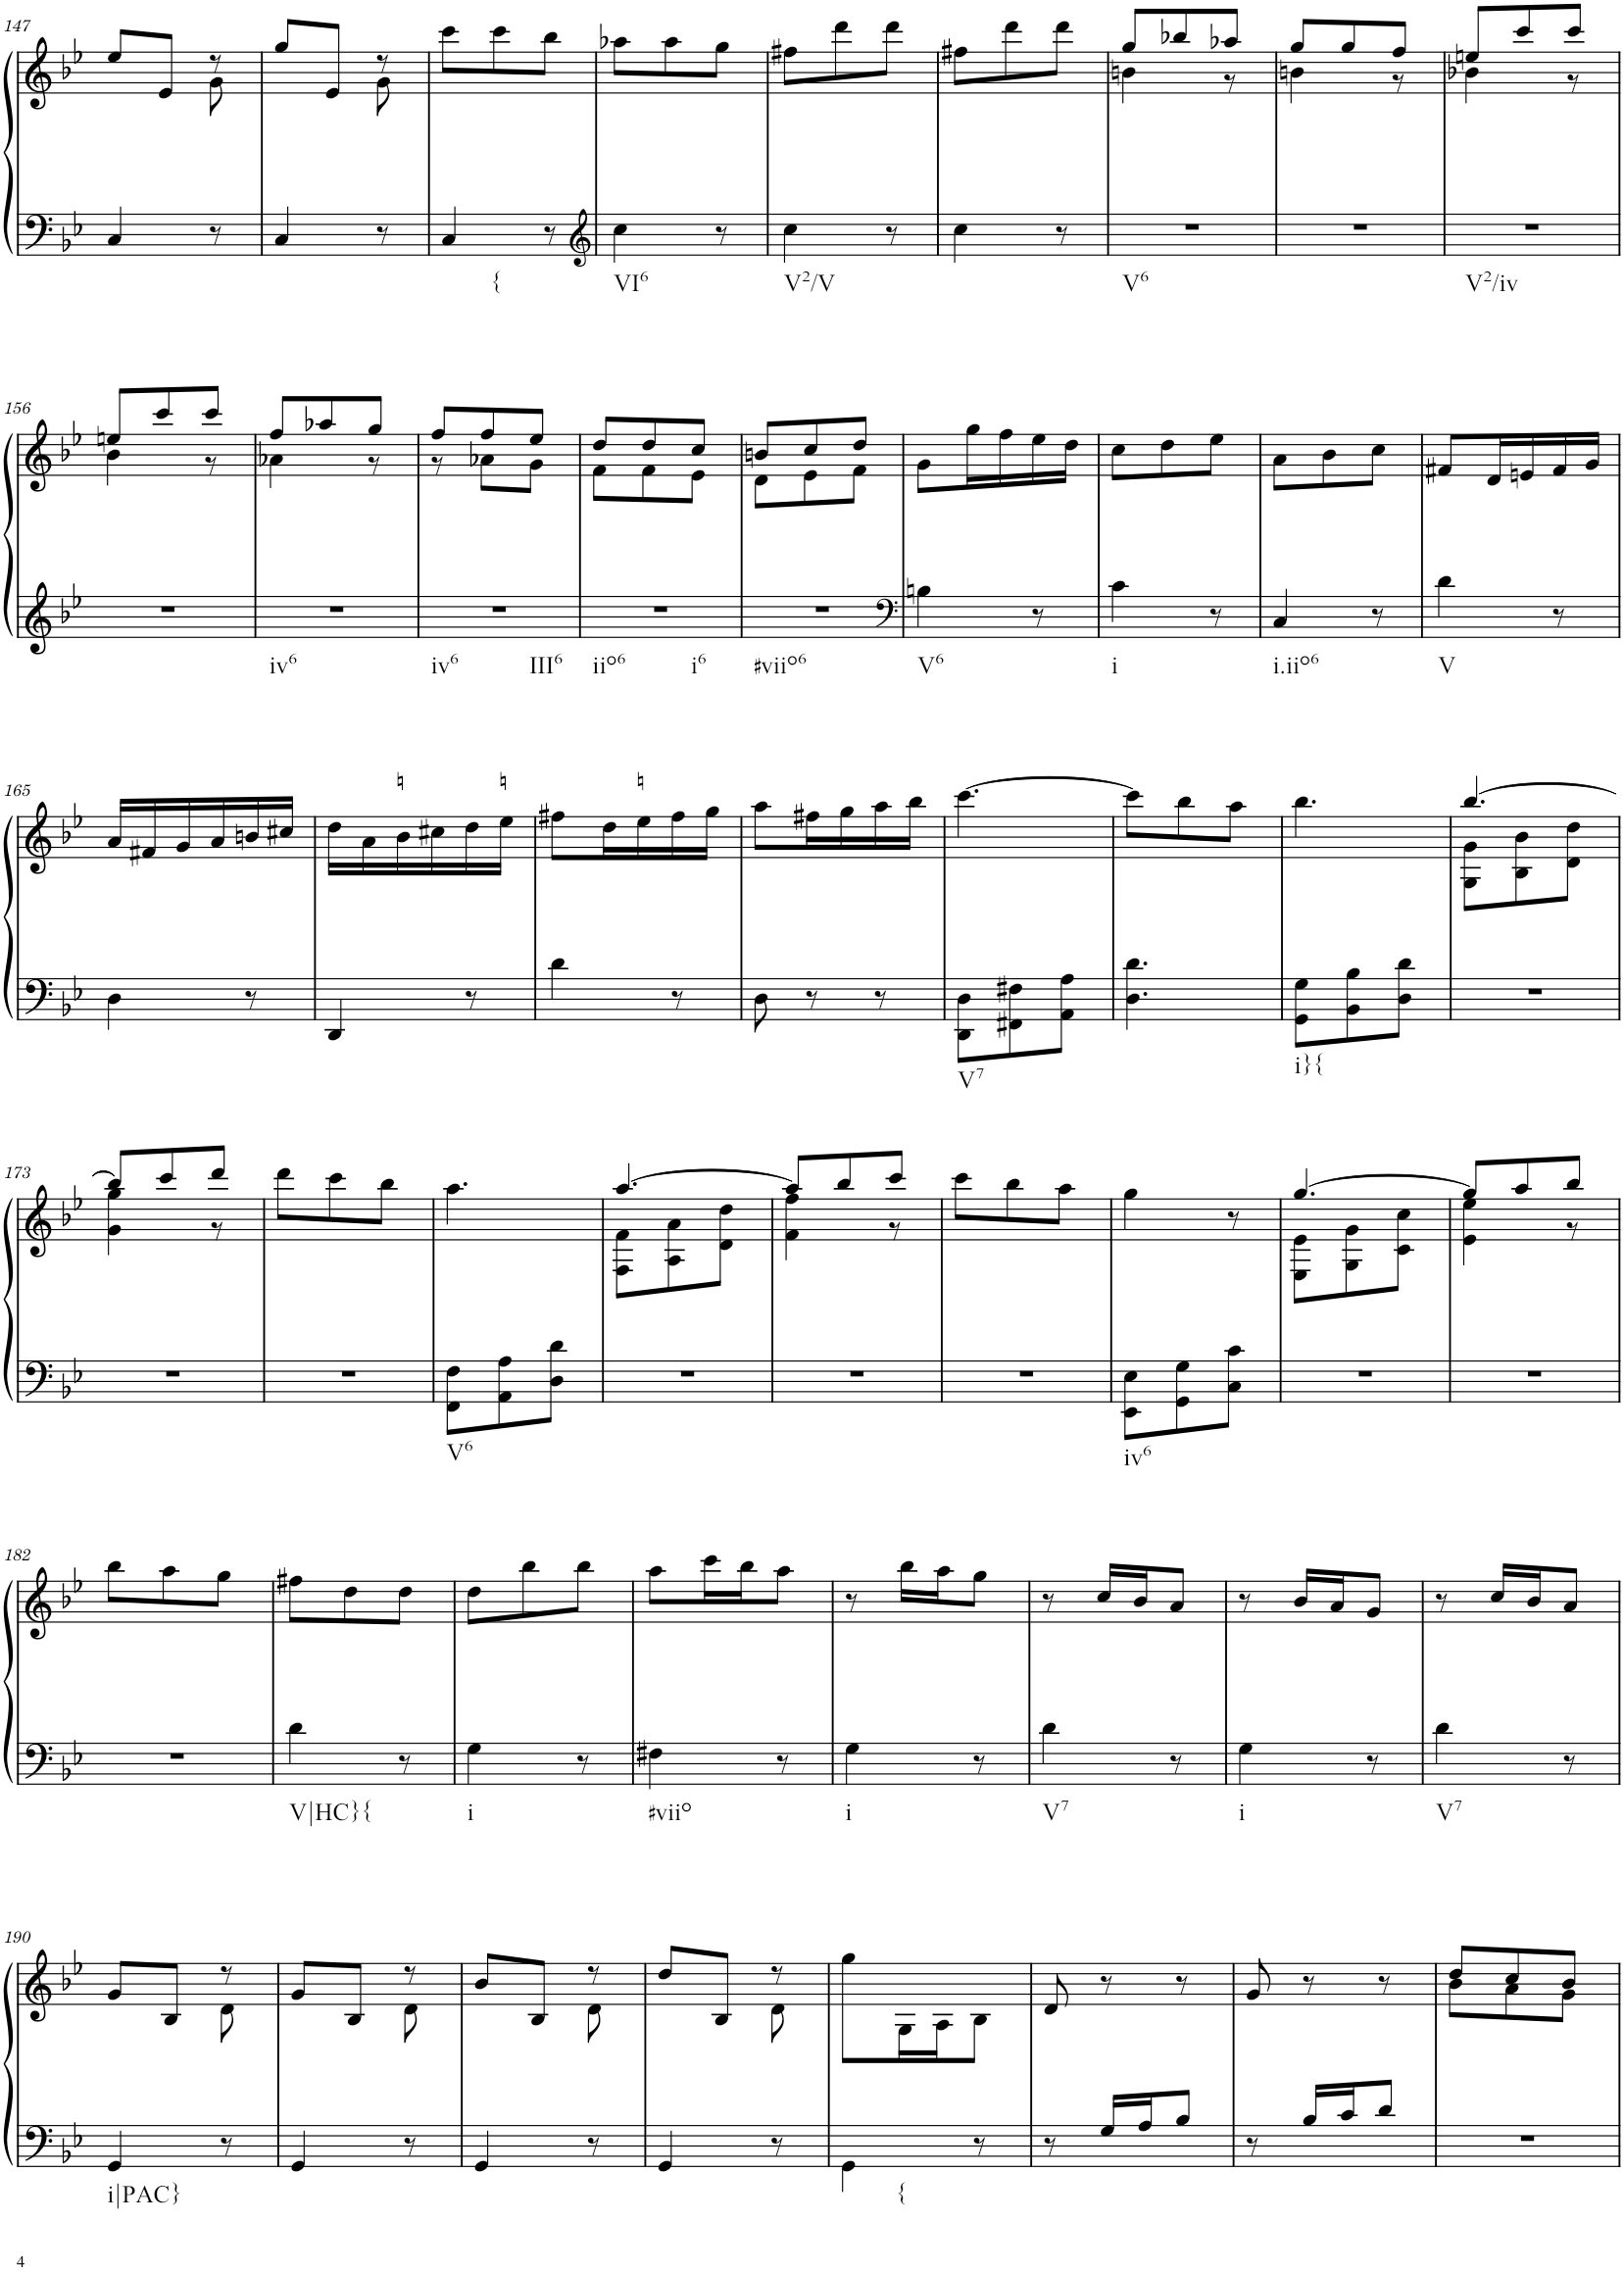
**kern	**kern
*part1	*part1
*staff2	*staff1
*I"Piano	*
*I'Pno.	*
!!LO:PB:g=z
*clefF4	*clefG2
*k[b-e-]	*k[b-e-]
*M3/8	*M3/8
=147	=147
*	*^
4C/	8ee-/L	4ryy
.	8e-/J	.
8r	8r	8g\
=148	=148	=148
4C/	8gg/L	4ryy
.	8e-/J	.
8r	8r	8g\
=149	=149	=149
!LO:TX:b:t={	!	!
*	*v	*v
4C/	8ccc\L
.	8ccc\
8r	8bb-\J
=150	=150
*clefG2	*
!LO:TX:b:t=VI6	!
4cc\	8aa-X\L
.	8aa-\
8r	8gg\J
=151	=151
!LO:TX:b:t=V2/V	!
4cc\	8ff#X\L
.	8ddd\
8r	8ddd\J
=152	=152
4cc\	8ff#X\L
.	8ddd\
8r	8ddd\J
=153	=153
*	*^
!LO:TX:b:t=V6	!	!
4.r	8gg/L	4bn\
.	8bb-X/	.
.	8aa-X/J	8r
=154	=154	=154
4.r	8gg/L	4bn\
.	8gg/	.
.	8ff/J	8r
=155	=155	=155
!LO:TX:b:t=V2/iv	!	!
4.r	8een/L	4b-X\
.	8ccc/	.
.	8ccc/J	8r
!!LO:LB:g=z	!!
=156	=156	=156
4.r	8een/L	4b-\
.	8ccc/	.
.	8ccc/J	8r
=157	=157	=157
!LO:TX:b:t=iv6	!	!
4.r	8ff/L	4a-X\
.	8aa-X/	.
.	8gg/J	8r
=158	=158	=158
!LO:TX:b:t=iv6	!	!
!LO:TX:b:t=III6	!	!
4.r	8ff/L	8r
.	8ff/	8a-X\L
.	8ee-/J	8g\J
=159	=159	=159
!LO:TX:b:t=iio6	!	!
!LO:TX:b:t=i6	!	!
4.r	8dd/L	8f\L
.	8dd/	8f\
.	8cc/J	8e-\J
=160	=160	=160
!LO:TX:b:t=#viio6	!	!
4.r	8bn/L	8d\L
.	8cc/	8e-\
.	8dd/J	8f\J
*	*v	*v
=161	=161
*clefF4	*
*	*^
!LO:TX:b:t=V6	!	!
*	*v	*v
4Bn\	8g\L
.	16gg\L
.	16ff\
8r	16ee-\
.	16dd\JJ
=162	=162
!LO:TX:b:t=i	!
4c\	8cc\L
.	8dd\
8r	8ee-\J
=163	=163
!LO:TX:b:t=i.iio6	!
4C/	8a\L
.	8b-\
8r	8cc\J
=164	=164
!LO:TX:b:t=V	!
4d\	8f#X/L
.	16d/L
.	16en/
8r	16f#/
.	16g/JJ
!!LO:LB:g=z
=165	=165
4D\	16a/LL
.	16f#X/
.	16g/
.	16a/
8r	16bn/
.	16cc#X/JJ
=166	=166
4DD/	16dd\LL
.	16a\
!	!LO:TX:a:t=♮
.	16b-\
.	16cc#X\
8r	16dd\
!	!LO:TX:a:t=♮
.	16ee-\JJ
=167	=167
4d\	8ff#X\L
.	16dd\L
!	!LO:TX:a:t=♮
.	16ee-\
8r	16ff#\
.	16gg\JJ
=168	=168
8D\	8aa\L
8r	16ff#X\L
.	16gg\
8r	16aa\
.	16bb-\JJ
=169	=169
!LO:TX:b:t=V7	!
8DD\ 8D\L	[4.ccc\
8FF#X\ 8F#X\	.
8AA\ 8A\J	.
=170	=170
4.D\ 4.d\	8ccc\L]
.	8bb-\
.	8aa\J
=171	=171
!LO:TX:b:t=i}{	!
8GG\ 8G\L	4.bb-\
8BB-\ 8B-\	.
8D\ 8d\J	.
=172	=172
*	*^
4.r	[4.bb-/	8G\ 8g\L
.	.	8B-\ 8b-\
.	.	8d\ 8dd\J
!!LO:LB:g=z	!!
=173	=173	=173
4.r	8bb-/L]	4g\ 4gg\
.	8ccc/	.
.	8ddd/J	8r
*	*v	*v
=174	=174
4.r	8ddd\L
.	8ccc\
.	8bb-\J
=175	=175
!LO:TX:b:t=V6	!
8FF\ 8F\L	4.aa\
8AA\ 8A\	.
8D\ 8d\J	.
=176	=176
*	*^
4.r	[4.aa/	8F\ 8f\L
.	.	8A\ 8a\
.	.	8d\ 8dd\J
=177	=177	=177
4.r	8aa/L]	4f\ 4ff\
.	8bb-/	.
.	8ccc/J	8r
*	*v	*v
=178	=178
4.r	8ccc\L
.	8bb-\
.	8aa\J
=179	=179
!LO:TX:b:t=iv6	!
8EE-\ 8E-\L	4gg\
8GG\ 8G\	.
8C\ 8c\J	8r
=180	=180
*	*^
4.r	[4.gg/	8E-\ 8e-\L
.	.	8G\ 8g\
.	.	8c\ 8cc\J
=181	=181	=181
4.r	8gg/L]	4e-\ 4ee-\
.	8aa/	.
.	8bb-/J	8r
*	*v	*v
!!LO:LB:g=z
=182	=182
4.r	8bb-\L
.	8aa\
.	8gg\J
=183	=183
!LO:TX:b:t=V|HC}{	!
4d\	8ff#X\L
.	8dd\
8r	8dd\J
=184	=184
!LO:TX:b:t=i	!
4G\	8dd\L
.	8bb-\
8r	8bb-\J
=185	=185
!LO:TX:b:t=#viio	!
4F#X\	8aa\L
.	16ccc\L
.	16bb-\J
8r	8aa\J
=186	=186
!LO:TX:b:t=i	!
4G\	8r
.	16bb-\LL
.	16aa\J
8r	8gg\J
=187	=187
!LO:TX:b:t=V7	!
4d\	8r
.	16cc/LL
.	16b-/J
8r	8a/J
=188	=188
!LO:TX:b:t=i	!
4G\	8r
.	16b-/LL
.	16a/J
8r	8g/J
=189	=189
!LO:TX:b:t=V7	!
4d\	8r
.	16cc/LL
.	16b-/J
8r	8a/J
!!LO:LB:g=z
=190	=190
*	*^
!LO:TX:b:t=i|PAC}	!	!
4GG/	8g/L	4ryy
.	8B-/J	.
8r	8r	8d\
=191	=191	=191
4GG/	8g/L	4ryy
.	8B-/J	.
8r	8r	8d\
=192	=192	=192
4GG/	8b-/L	4ryy
.	8B-/J	.
8r	8r	8d\
=193	=193	=193
4GG/	8dd/L	4ryy
.	8B-/J	.
8r	8r	8d\
=194	=194	=194
!LO:TX:b:t={	!	!
*	*v	*v
4GG\	8gg\L
.	16G\L
.	16A\J
8r	8B-\J
=195	=195
8r	8d/
16G/LL	8r
16A/J	.
8B-/J	8r
=196	=196
8r	8g/
16B-/LL	8r
16c/J	.
8d/J	8r
=197	=197
*	*^
4.r	8dd/L	8b-\L
.	8cc/	8a\
.	8b-/J	8g\J
*	*v	*v
=	=
*-	*-
